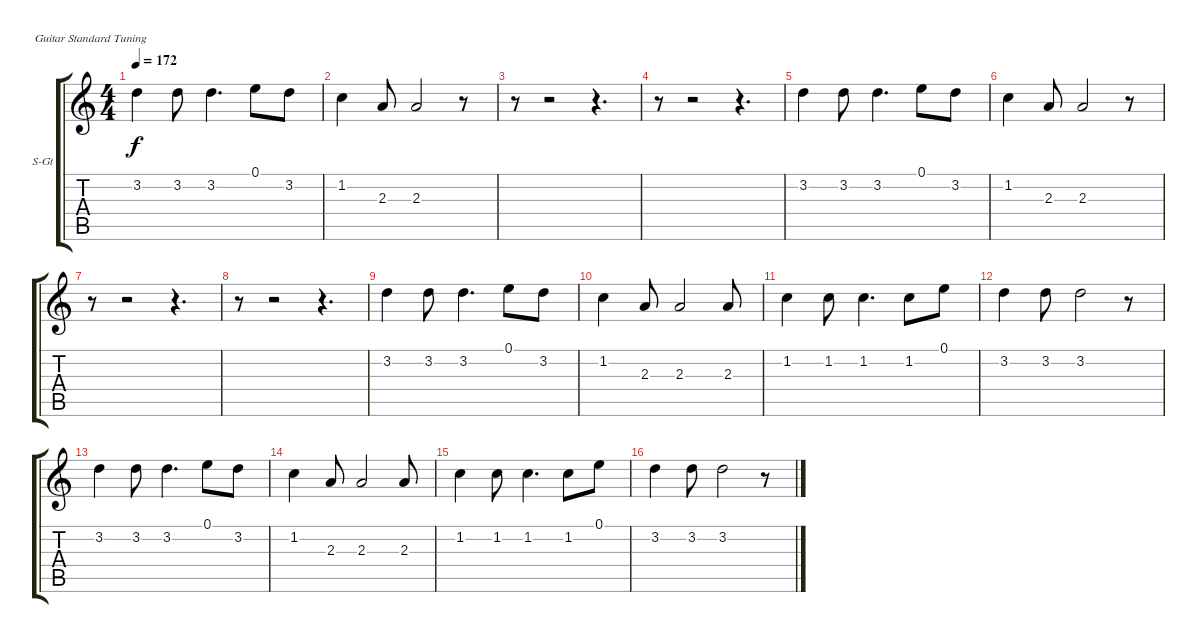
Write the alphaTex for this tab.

\bracketExtendMode groupsimilarinstruments
\firstSystemTrackNameOrientation horizontal
\otherSystemsTrackNameOrientation horizontal
\track ("Nicolas Sirkis" "S-Gt") {instrument lead6voice}
\staff {score tabs}
\tuning (E4 B3 G3 D3 A2 E2)
\displaytranspose 12
\ts (4 4)
\tempo 172
\clef g2
\ks c
3.2.4{dy f} 3.2.8 3.2.4{d} 0.1.8 3.2.8 |
1.2.4 2.3.8 2.3.2 r.8 |
r.8 r.2 r.4{d} |
r.8 r.2 r.4{d} |
3.2.4 3.2.8 3.2.4{d} 0.1.8 3.2.8 |
1.2.4 2.3.8 2.3.2 r.8 |
r.8 r.2 r.4{d} |
r.8 r.2 r.4{d} |
3.2.4 3.2.8 3.2.4{d} 0.1.8 3.2.8 |
1.2.4 2.3.8 2.3.2 2.3.8 |
1.2.4 1.2.8 1.2.4{d} 1.2.8 0.1.8 |
3.2.4 3.2.8 3.2.2 r.8 |
3.2.4 3.2.8 3.2.4{d} 0.1.8 3.2.8 |
1.2.4 2.3.8 2.3.2 2.3.8 |
1.2.4 1.2.8 1.2.4{d} 1.2.8 0.1.8 |
3.2.4 3.2.8 3.2.2 r.8
